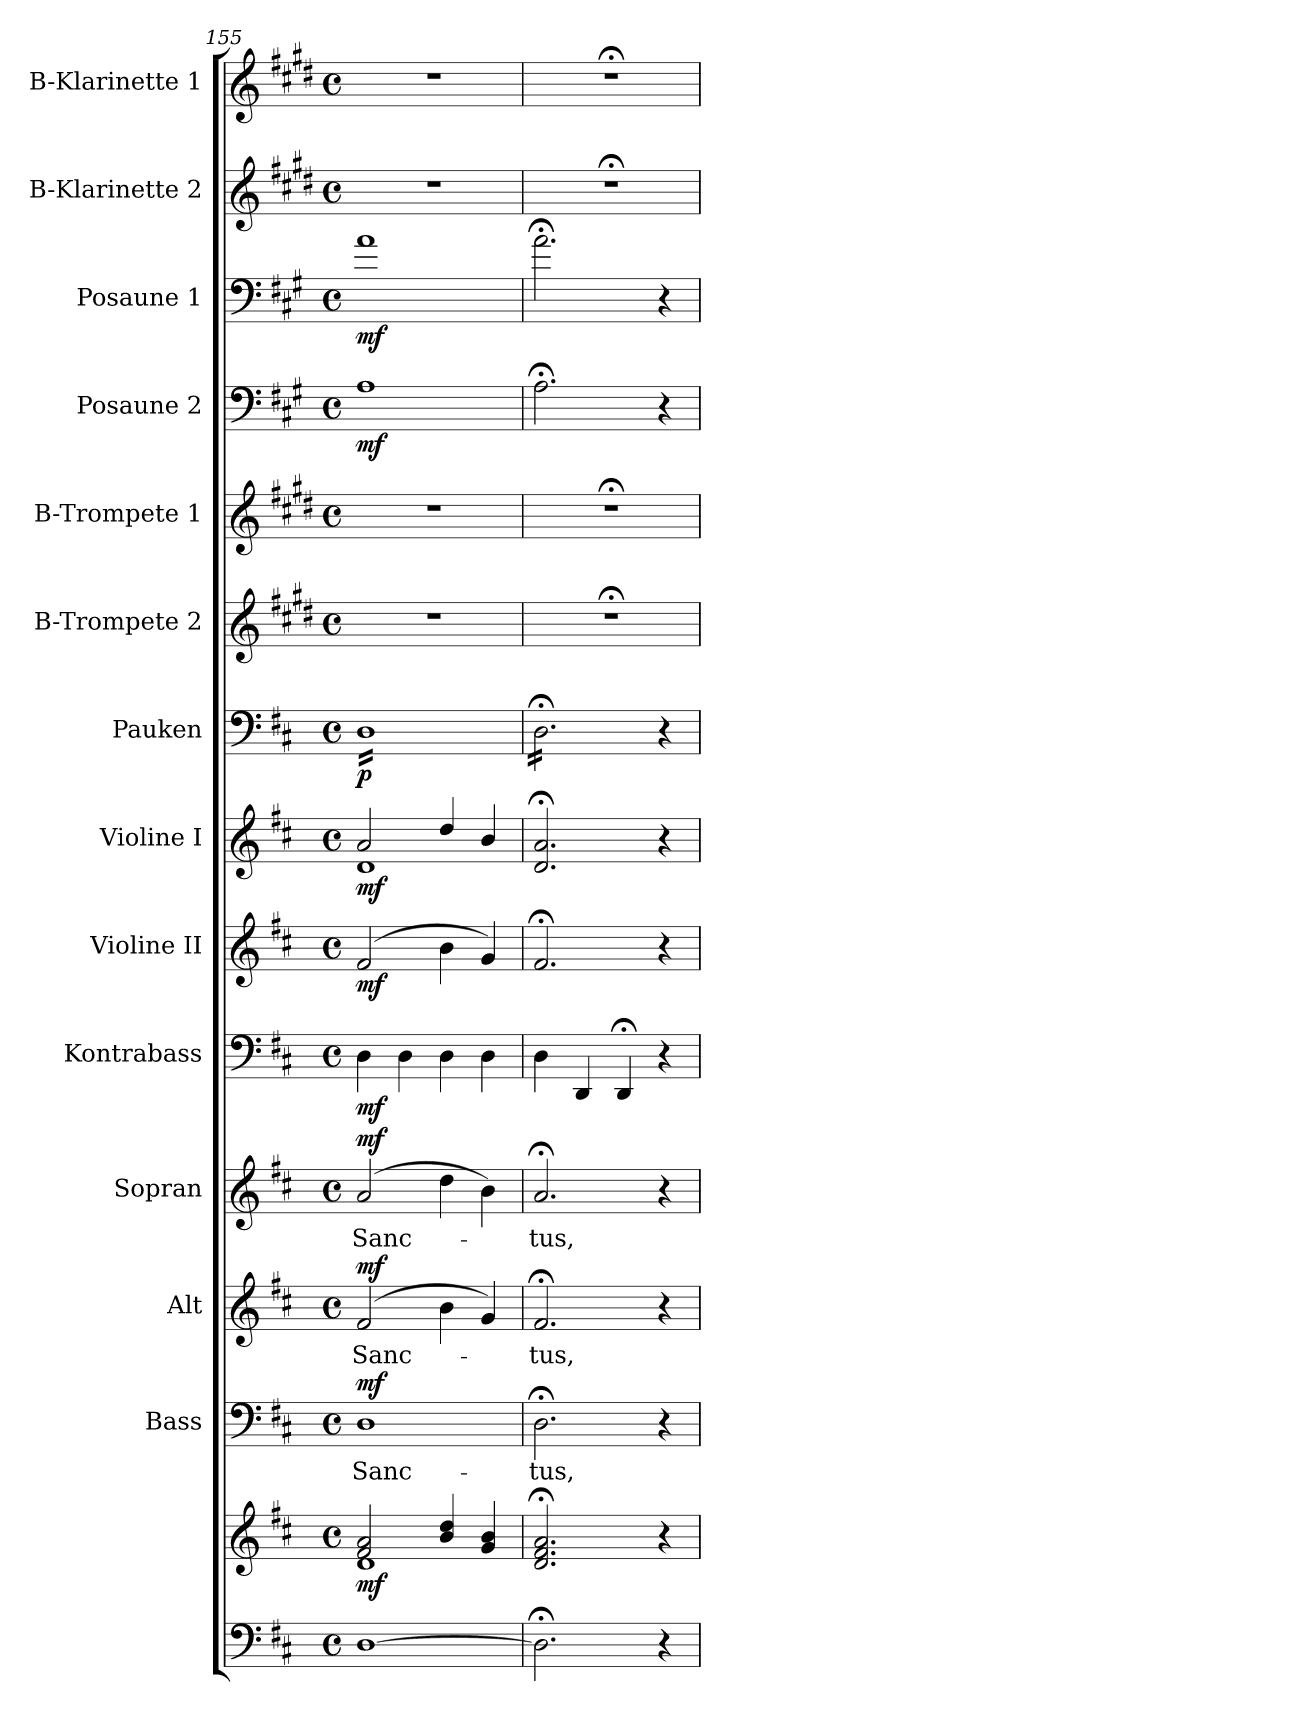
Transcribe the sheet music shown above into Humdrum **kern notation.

**kern	**kern	**dynam	**kern	**text	**dynam	**kern	**text	**dynam	**kern	**text	**dynam	**kern	**dynam	**kern	**dynam	**kern	**dynam	**kern	**dynam	**kern	**kern	**kern	**dynam	**kern	**dynam	**kern	**kern
*part14	*part14	*part14	*part13	*part13	*part13	*part12	*part12	*part12	*part11	*part11	*part11	*part10	*part10	*part9	*part9	*part8	*part8	*part7	*part7	*part6	*part5	*part4	*part4	*part3	*part3	*part2	*part1
*staff15	*staff14	*staff14/15	*staff13	*staff13	*staff13	*staff12	*staff12	*staff12	*staff11	*staff11	*staff11	*staff10	*staff10	*staff9	*staff9	*staff8	*staff8	*staff7	*staff7	*staff6	*staff5	*staff4	*staff4	*staff3	*staff3	*staff2	*staff1
*	*	*	*I"Bass	*	*	*I"Alt	*	*	*I"Sopran	*	*	*I"Kontrabass	*	*I"Violine II	*	*I"Violine I	*	*I"Pauken	*	*I"B-Trompete 2	*I"B-Trompete 1	*I"Posaune 2	*	*I"Posaune 1	*	*I"B-Klarinette 2	*I"B-Klarinette 1
*	*	*	*I'B.	*	*	*I'A.	*	*	*I'S.	*	*	*I'Kb.	*	*I'Vl. II	*	*I'Vl. I	*	*I'Pk.	*	*I'B Trp. 2	*I'B Trp. 1	*I'Pos. 2	*	*I'Pos. 1	*	*I'B Kl. 2	*I'B Kl. 1
*clefF4	*clefG2	*	*clefF4	*	*	*clefG2	*	*	*clefG2	*	*	*clefF4	*	*clefG2	*	*clefG2	*	*clefF4	*	*clefG2	*clefG2	*clefF4	*	*clefF4	*	*clefG2	*clefG2
*	*	*	*	*	*	*	*	*	*	*	*	*ITrd7c12	*	*	*	*	*	*	*	*ITrd1c2	*ITrd1c2	*ITrd4c7	*	*ITrd4c7	*	*ITrd1c2	*ITrd1c2
*k[f#c#]	*k[f#c#]	*	*k[f#c#]	*	*	*k[f#c#]	*	*	*k[f#c#]	*	*	*k[f#c#]	*	*k[f#c#]	*	*k[f#c#]	*	*k[f#c#]	*	*k[f#c#]	*k[f#c#]	*k[f#c#]	*	*k[f#c#]	*	*k[f#c#]	*k[f#c#]
*D:	*D:	*	*D:	*	*	*D:	*	*	*D:	*	*	*D:	*	*D:	*	*D:	*	*D:	*	*D:	*D:	*D:	*	*D:	*	*D:	*D:
*M4/4	*M4/4	*	*M4/4	*	*	*M4/4	*	*	*M4/4	*	*	*M4/4	*	*M4/4	*	*M4/4	*	*M4/4	*	*M4/4	*M4/4	*M4/4	*	*M4/4	*	*M4/4	*M4/4
*met(c)	*met(c)	*	*met(c)	*	*	*met(c)	*	*	*met(c)	*	*	*met(c)	*	*met(c)	*	*met(c)	*	*met(c)	*	*met(c)	*met(c)	*met(c)	*	*met(c)	*	*met(c)	*met(c)
=155	=155	=155	=155	=155	=155	=155	=155	=155	=155	=155	=155	=155	=155	=155	=155	=155	=155	=155	=155	=155	=155	=155	=155	=155	=155	=155	=155
*	*^	*	*	*	*	*	*	*	*	*	*	*	*	*	*	*	*	*	*	*	*	*	*	*	*	*	*
!	!	!	!LO:DY:b	!	!LO:LY:b	!LO:DY:a	!	!LO:LY:b	!LO:DY:a	!	!LO:LY:b	!LO:DY:a	!	!LO:DY:b	!	!LO:DY:b	!	!LO:DY:b	!	!LO:DY:b	!	!	!	!LO:DY:b	!	!LO:DY:b	!	!
*	*	*	*	*	*	*	*	*	*	*	*	*	*	*	*	*	*^	*	*	*	*	*	*	*	*	*	*	*
*	*	*	*	*	*	*	*	*	*	*	*	*	*	*	*	*	*	*	*	*tremolo	*	*	*	*	*	*	*	*	*
[1D	2f#/ 2a/	1d	mf	1D	Sanc-	mf	(2f#/	Sanc-	mf	(2a/	Sanc-	mf	4DD\	mf	(2f#/	mf	2a/	1d	mf	16DLL	p	1r	1r	1D	mf	1d	mf	1r	1r
.	.	.	.	.	.	.	.	.	.	.	.	.	.	.	.	.	.	.	.	16D	.	.	.	.	.	.	.	.	.
.	.	.	.	.	.	.	.	.	.	.	.	.	.	.	.	.	.	.	.	16D	.	.	.	.	.	.	.	.	.
.	.	.	.	.	.	.	.	.	.	.	.	.	.	.	.	.	.	.	.	16D	.	.	.	.	.	.	.	.	.
.	.	.	.	.	.	.	.	.	.	.	.	.	4DD\	.	.	.	.	.	.	16D	.	.	.	.	.	.	.	.	.
.	.	.	.	.	.	.	.	.	.	.	.	.	.	.	.	.	.	.	.	16D	.	.	.	.	.	.	.	.	.
.	.	.	.	.	.	.	.	.	.	.	.	.	.	.	.	.	.	.	.	16D	.	.	.	.	.	.	.	.	.
.	.	.	.	.	.	.	.	.	.	.	.	.	.	.	.	.	.	.	.	16D	.	.	.	.	.	.	.	.	.
.	4b/ 4dd/	.	.	.	.	.	4b\	.	.	4dd\	.	.	4DD\	.	4b\	.	4dd/	.	.	16D	.	.	.	.	.	.	.	.	.
.	.	.	.	.	.	.	.	.	.	.	.	.	.	.	.	.	.	.	.	16D	.	.	.	.	.	.	.	.	.
.	.	.	.	.	.	.	.	.	.	.	.	.	.	.	.	.	.	.	.	16D	.	.	.	.	.	.	.	.	.
.	.	.	.	.	.	.	.	.	.	.	.	.	.	.	.	.	.	.	.	16D	.	.	.	.	.	.	.	.	.
.	4g/ 4b/	.	.	.	.	.	4g/)	.	.	4b\)	.	.	4DD\	.	4g/)	.	4b/	.	.	16D	.	.	.	.	.	.	.	.	.
.	.	.	.	.	.	.	.	.	.	.	.	.	.	.	.	.	.	.	.	16D	.	.	.	.	.	.	.	.	.
.	.	.	.	.	.	.	.	.	.	.	.	.	.	.	.	.	.	.	.	16D	.	.	.	.	.	.	.	.	.
.	.	.	.	.	.	.	.	.	.	.	.	.	.	.	.	.	.	.	.	16DJJ	.	.	.	.	.	.	.	.	.
*	*v	*v	*	*	*	*	*	*	*	*	*	*	*	*	*	*	*v	*v	*	*	*	*	*	*	*	*	*	*	*
=156	=156	=156	=156	=156	=156	=156	=156	=156	=156	=156	=156	=156	=156	=156	=156	=156	=156	=156	=156	=156	=156	=156	=156	=156	=156	=156	=156
!	!	!	!	!LO:LY:b	!	!	!LO:LY:b	!	!	!LO:LY:b	!	!	!	!	!	!	!	!	!	!	!	!	!	!	!	!	!
2.D;<\]	2.d/;< 2.f#/;< 2.a/;<	.	2.D;<\	-tus,	.	2.f#;</	-tus,	.	2.a;</	-tus,	.	4DD\	.	2.f#;</	.	2.d/;< 2.a/;<	.	16D;<\LL	.	1r;<	1r;<	2.D;<\	.	2.d;<\	.	1r;<	1r;<
.	.	.	.	.	.	.	.	.	.	.	.	.	.	.	.	.	.	16D;<\	.	.	.	.	.	.	.	.	.
.	.	.	.	.	.	.	.	.	.	.	.	.	.	.	.	.	.	16D;<\	.	.	.	.	.	.	.	.	.
.	.	.	.	.	.	.	.	.	.	.	.	.	.	.	.	.	.	16D;<\	.	.	.	.	.	.	.	.	.
.	.	.	.	.	.	.	.	.	.	.	.	4DDD/	.	.	.	.	.	16D;<\	.	.	.	.	.	.	.	.	.
.	.	.	.	.	.	.	.	.	.	.	.	.	.	.	.	.	.	16D;<\	.	.	.	.	.	.	.	.	.
.	.	.	.	.	.	.	.	.	.	.	.	.	.	.	.	.	.	16D;<\	.	.	.	.	.	.	.	.	.
.	.	.	.	.	.	.	.	.	.	.	.	.	.	.	.	.	.	16D;<\	.	.	.	.	.	.	.	.	.
.	.	.	.	.	.	.	.	.	.	.	.	4DDD;</	.	.	.	.	.	16D;<\	.	.	.	.	.	.	.	.	.
.	.	.	.	.	.	.	.	.	.	.	.	.	.	.	.	.	.	16D;<\	.	.	.	.	.	.	.	.	.
.	.	.	.	.	.	.	.	.	.	.	.	.	.	.	.	.	.	16D;<\	.	.	.	.	.	.	.	.	.
.	.	.	.	.	.	.	.	.	.	.	.	.	.	.	.	.	.	16D;<\JJ	.	.	.	.	.	.	.	.	.
*	*	*	*	*	*	*	*	*	*	*	*	*	*	*	*	*	*	*Xtremolo	*	*	*	*	*	*	*	*	*
4r	4r	.	4r	.	.	4r	.	.	4r	.	.	4r	.	4r	.	4r	.	4r	.	.	.	4r	.	4r	.	.	.
=	=	=	=	=	=	=	=	=	=	=	=	=	=	=	=	=	=	=	=	=	=	=	=	=	=	=	=
*-	*-	*-	*-	*-	*-	*-	*-	*-	*-	*-	*-	*-	*-	*-	*-	*-	*-	*-	*-	*-	*-	*-	*-	*-	*-	*-	*-
